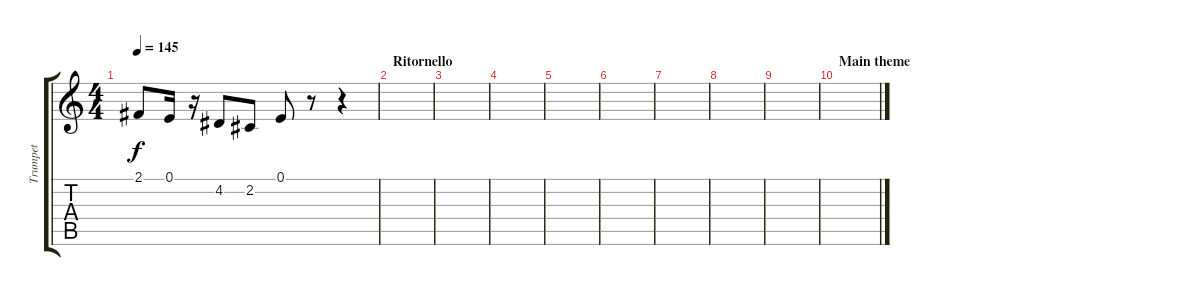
\track ("Trumpet" "Trumpet") {instrument tenorsax}
\staff {score tabs}
\tuning (E4 B3 G3 D3 A2 E2) {hide}
\ts (4 4)
\tempo 145
\clef g2
\ks c
2.1.8{dy f} 0.1.16 r.16 4.2.8 2.2.8 0.1.8 r.8 r.4 |
\section ("" "Ritornello")
|
|
|
|
|
|
|
|
\section ("" "Main theme")
